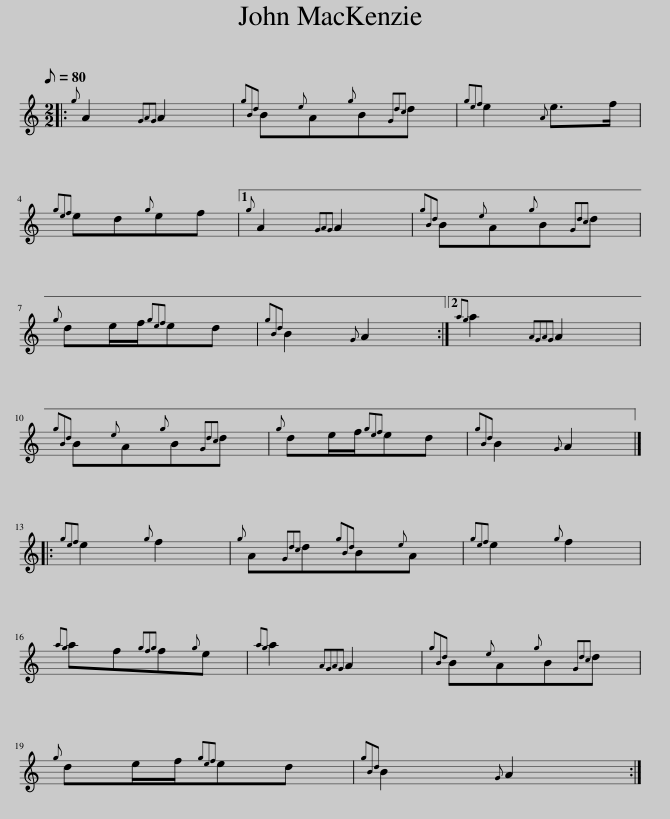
X:1
L:1/8
Q:1/8=80
M:2/2
I:linebreak $
K:C
V:1 treble
V:1
|:{g} A2{GAG} A2 |{gBd} B{e}A{g}B{Gdc}d |{gef} e2{A} e>f |${gef} ed{g}ef |1{g} A2{GAG} A2 | %5
{gBd} B{e}A{g}B{Gdc}d |${g} de/f/{gef}ed |{gBd} B2{G} A2 :|2{ag} a2{AGAG} A2 |${gBd} B{e}A{g}B{Gdc}d | %10
{g} de/f/{gef}ed |{gBd} B2{G} A2 |]:${gef} e2{g} f2 |{g} A{Gdc}d{gBd}B{e}A |{gef} e2{g} f2 |$ %15
{ag} af{gfg}f{g}e |{ag} a2{AGAG} A2 |{gBd} B{e}A{g}B{Gdc}d |${g} de/f/{gef}ed |{gBd} B2{G} A2 :| %20
